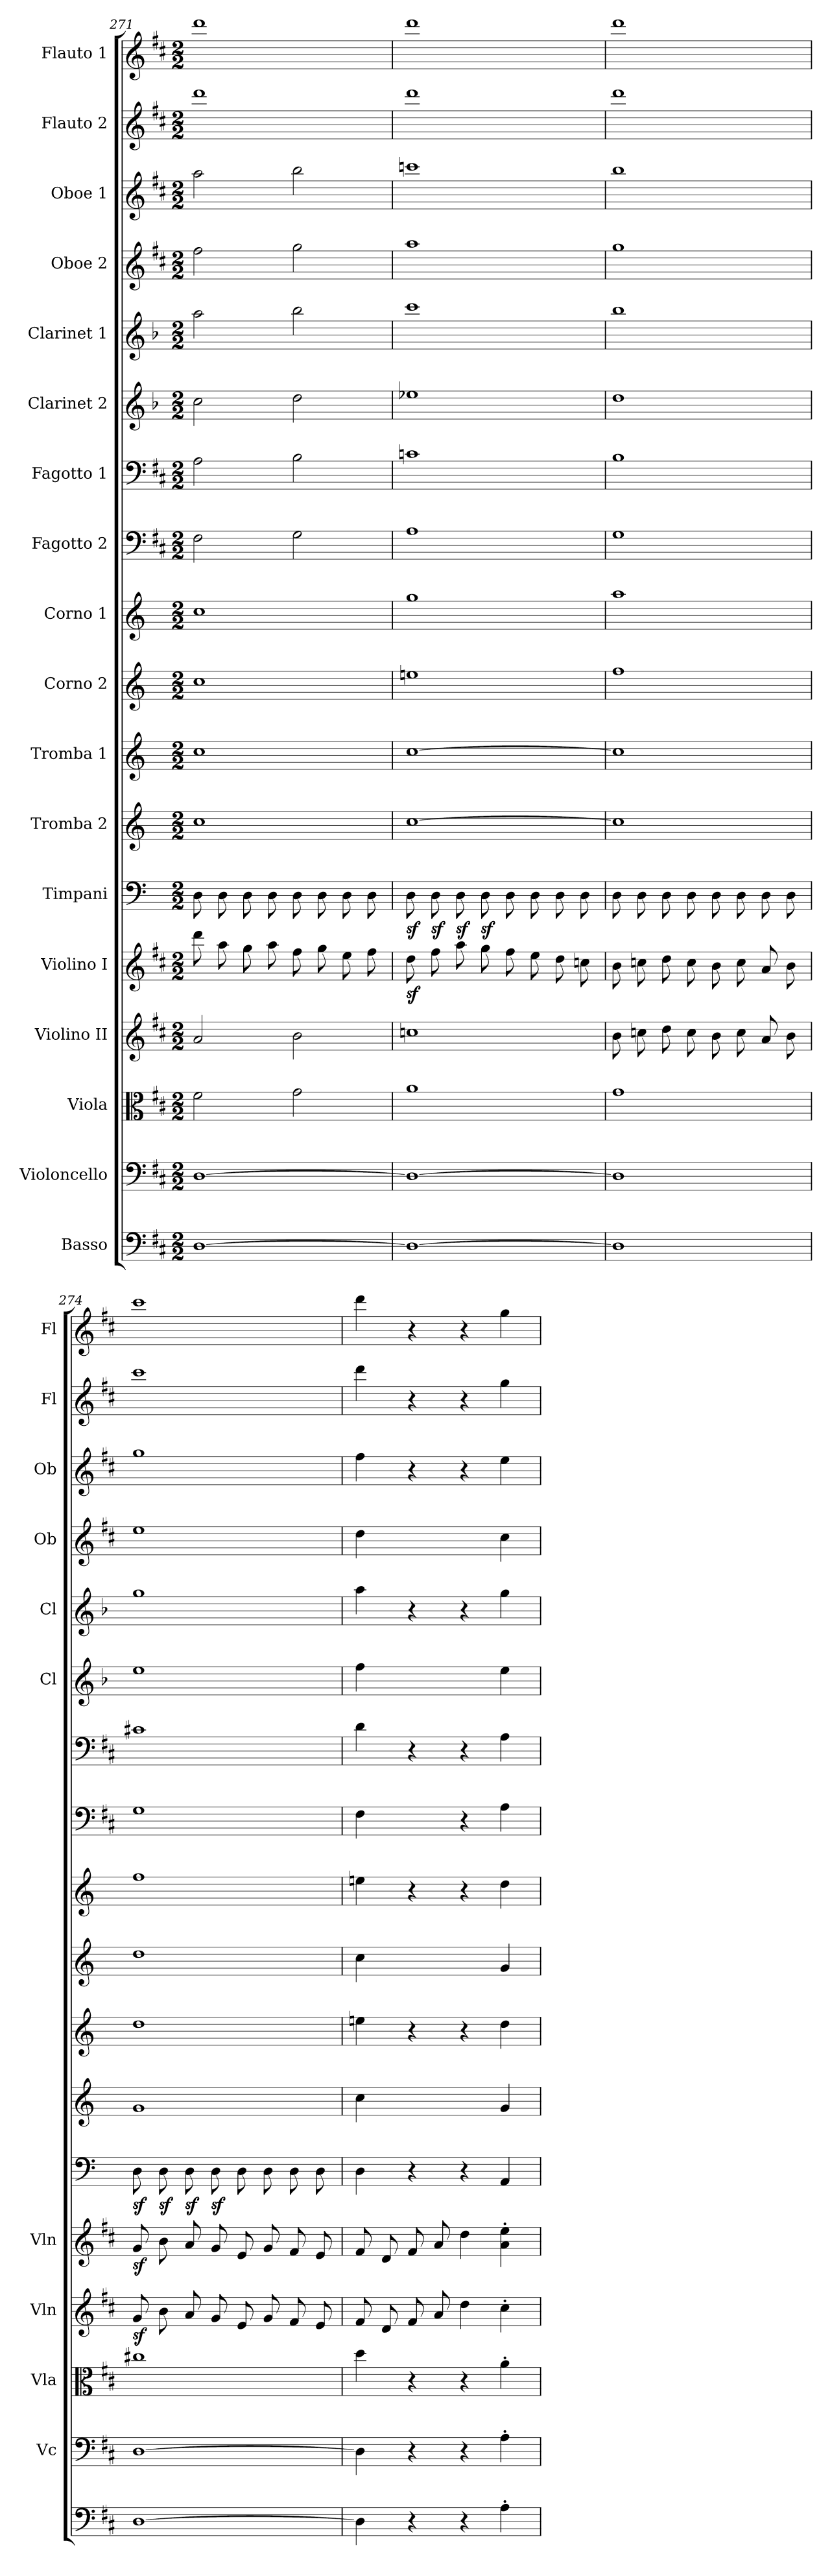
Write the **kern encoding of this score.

**kern	**kern	**kern	**kern	**dynam	**kern	**dynam	**kern	**dynam	**kern	**kern	**kern	**kern	**kern	**kern	**kern	**kern	**kern	**kern	**kern	**kern
*part18	*part17	*part16	*part15	*part15	*part14	*part14	*part13	*part13	*part12	*part11	*part10	*part9	*part8	*part7	*part6	*part5	*part4	*part3	*part2	*part1
*staff18	*staff17	*staff16	*staff15	*staff15	*staff14	*staff14	*staff13	*staff13	*staff12	*staff11	*staff10	*staff9	*staff8	*staff7	*staff6	*staff5	*staff4	*staff3	*staff2	*staff1
*I"Basso	*I"Violoncello	*I"Viola	*I"Violino II	*	*I"Violino I	*	*I"Timpani	*	*I"Tromba 2	*I"Tromba 1	*I"Corno 2	*I"Corno 1	*I"Fagotto 2	*I"Fagotto 1	*I"Clarinet 2	*I"Clarinet 1	*I"Oboe 2	*I"Oboe 1	*I"Flauto 2	*I"Flauto 1
*	*I'Vc	*I'Vla	*I'Vln	*	*I'Vln	*	*	*	*	*	*	*	*	*	*I'Cl	*I'Cl	*I'Ob	*I'Ob	*I'Fl	*I'Fl
*clefF4	*clefF4	*clefC3	*clefG2	*	*clefG2	*	*clefF4	*	*clefG2	*clefG2	*clefG2	*clefG2	*clefF4	*clefF4	*clefG2	*clefG2	*clefG2	*clefG2	*clefG2	*clefG2
*ITrd7c12	*	*	*	*	*	*	*	*	*ITrd-1c-2	*ITrd-1c-2	*ITrd6c10	*ITrd6c10	*	*	*ITrd2c3	*ITrd2c3	*	*	*	*
*k[f#c#]	*k[f#c#]	*k[f#c#]	*k[f#c#]	*	*k[f#c#]	*	*	*	*	*	*	*	*k[f#c#]	*k[f#c#]	*k[f#c#]	*k[f#c#]	*k[f#c#]	*k[f#c#]	*k[f#c#]	*k[f#c#]
*M2/2	*M2/2	*M2/2	*M2/2	*	*M2/2	*	*M2/2	*	*M2/2	*M2/2	*M2/2	*M2/2	*M2/2	*M2/2	*M2/2	*M2/2	*M2/2	*M2/2	*M2/2	*M2/2
=271	=271	=271	=271	=271	=271	=271	=271	=271	=271	=271	=271	=271	=271	=271	=271	=271	=271	=271	=271	=271
[1DD	[1D	2f#	2a	.	8ddd	.	8D	.	1dd	1dd	1d	1d	2F#	2A	2a	2ff#	2ff#	2aa	1ddd	1ddd
.	.	.	.	.	8aa	.	8D	.	.	.	.	.	.	.	.	.	.	.	.	.
.	.	.	.	.	8gg	.	8D	.	.	.	.	.	.	.	.	.	.	.	.	.
.	.	.	.	.	8aa	.	8D	.	.	.	.	.	.	.	.	.	.	.	.	.
.	.	2g	2b	.	8ff#	.	8D	.	.	.	.	.	2G	2B	2b	2gg	2gg	2bb	.	.
.	.	.	.	.	8gg	.	8D	.	.	.	.	.	.	.	.	.	.	.	.	.
.	.	.	.	.	8ee	.	8D	.	.	.	.	.	.	.	.	.	.	.	.	.
.	.	.	.	.	8ff#	.	8D	.	.	.	.	.	.	.	.	.	.	.	.	.
=272	=272	=272	=272	=272	=272	=272	=272	=272	=272	=272	=272	=272	=272	=272	=272	=272	=272	=272	=272	=272
1DD_	1D_	1a	1ccn	.	8dd	sf	8D	sf	[1dd	[1dd	1f#X	1a	1A	1cn	1ccn	1aa	1aa	1cccn	1ddd	1ddd
.	.	.	.	.	8ff#	.	8D	sf	.	.	.	.	.	.	.	.	.	.	.	.
.	.	.	.	.	8aa	.	8D	sf	.	.	.	.	.	.	.	.	.	.	.	.
.	.	.	.	.	8gg	.	8D	sf	.	.	.	.	.	.	.	.	.	.	.	.
.	.	.	.	.	8ff#	.	8D	.	.	.	.	.	.	.	.	.	.	.	.	.
.	.	.	.	.	8ee	.	8D	.	.	.	.	.	.	.	.	.	.	.	.	.
.	.	.	.	.	8dd	.	8D	.	.	.	.	.	.	.	.	.	.	.	.	.
.	.	.	.	.	8ccn	.	8D	.	.	.	.	.	.	.	.	.	.	.	.	.
=273	=273	=273	=273	=273	=273	=273	=273	=273	=273	=273	=273	=273	=273	=273	=273	=273	=273	=273	=273	=273
1DD]	1D]	1g	8b	.	8b	.	8D	.	1dd]	1dd]	1g	1b	1G	1B	1b	1gg	1gg	1bb	1ddd	1ddd
.	.	.	8ccn	.	8ccn	.	8D	.	.	.	.	.	.	.	.	.	.	.	.	.
.	.	.	8dd	.	8dd	.	8D	.	.	.	.	.	.	.	.	.	.	.	.	.
.	.	.	8cc	.	8cc	.	8D	.	.	.	.	.	.	.	.	.	.	.	.	.
.	.	.	8b	.	8b	.	8D	.	.	.	.	.	.	.	.	.	.	.	.	.
.	.	.	8cc	.	8cc	.	8D	.	.	.	.	.	.	.	.	.	.	.	.	.
.	.	.	8a	.	8a	.	8D	.	.	.	.	.	.	.	.	.	.	.	.	.
.	.	.	8b	.	8b	.	8D	.	.	.	.	.	.	.	.	.	.	.	.	.
=274	=274	=274	=274	=274	=274	=274	=274	=274	=274	=274	=274	=274	=274	=274	=274	=274	=274	=274	=274	=274
[1DD	[1D	1cc#X	8g	sf	8g	sf	8D	sf	1a	1ee	1e	1g	1G	1c#X	1cc#	1ee	1ee	1gg	1ccc#	1ccc#
.	.	.	8b	.	8b	.	8D	sf	.	.	.	.	.	.	.	.	.	.	.	.
.	.	.	8a	.	8a	.	8D	sf	.	.	.	.	.	.	.	.	.	.	.	.
.	.	.	8g	.	8g	.	8D	sf	.	.	.	.	.	.	.	.	.	.	.	.
.	.	.	8e	.	8e	.	8D	.	.	.	.	.	.	.	.	.	.	.	.	.
.	.	.	8g	.	8g	.	8D	.	.	.	.	.	.	.	.	.	.	.	.	.
.	.	.	8f#	.	8f#	.	8D	.	.	.	.	.	.	.	.	.	.	.	.	.
.	.	.	8e	.	8e	.	8D	.	.	.	.	.	.	.	.	.	.	.	.	.
=275	=275	=275	=275	=275	=275	=275	=275	=275	=275	=275	=275	=275	=275	=275	=275	=275	=275	=275	=275	=275
4DD]	4D]	4dd	8f#	.	8f#	.	4D	.	4dd	4ff#X	4d	4f#X	4F#	4d	4dd	4ff#	4dd	4ff#	4ddd	4ddd
.	.	.	8d	.	8d	.	.	.	.	.	.	.	.	.	.	.	.	.	.	.
4r	4r	4r	8f#	.	8f#	.	4r	.	4ryy	4r	4ryy	4r	4ryy	4r	4ryy	4r	4ryy	4r	4r	4r
.	.	.	8a	.	8a	.	.	.	.	.	.	.	.	.	.	.	.	.	.	.
4r	4r	4r	4dd	.	4dd	.	4r	.	4ryy	4r	4ryy	4r	4r	4r	4ryy	4r	4ryy	4r	4r	4r
4AA'	4A'	4a'	4cc#'	.	4a' 4ee'	.	4AA	.	4a	4ee	4A	4e	4A	4A	4cc#	4ee	4cc#	4ee	4gg	4gg
=	=	=	=	=	=	=	=	=	=	=	=	=	=	=	=	=	=	=	=	=
*-	*-	*-	*-	*-	*-	*-	*-	*-	*-	*-	*-	*-	*-	*-	*-	*-	*-	*-	*-	*-
